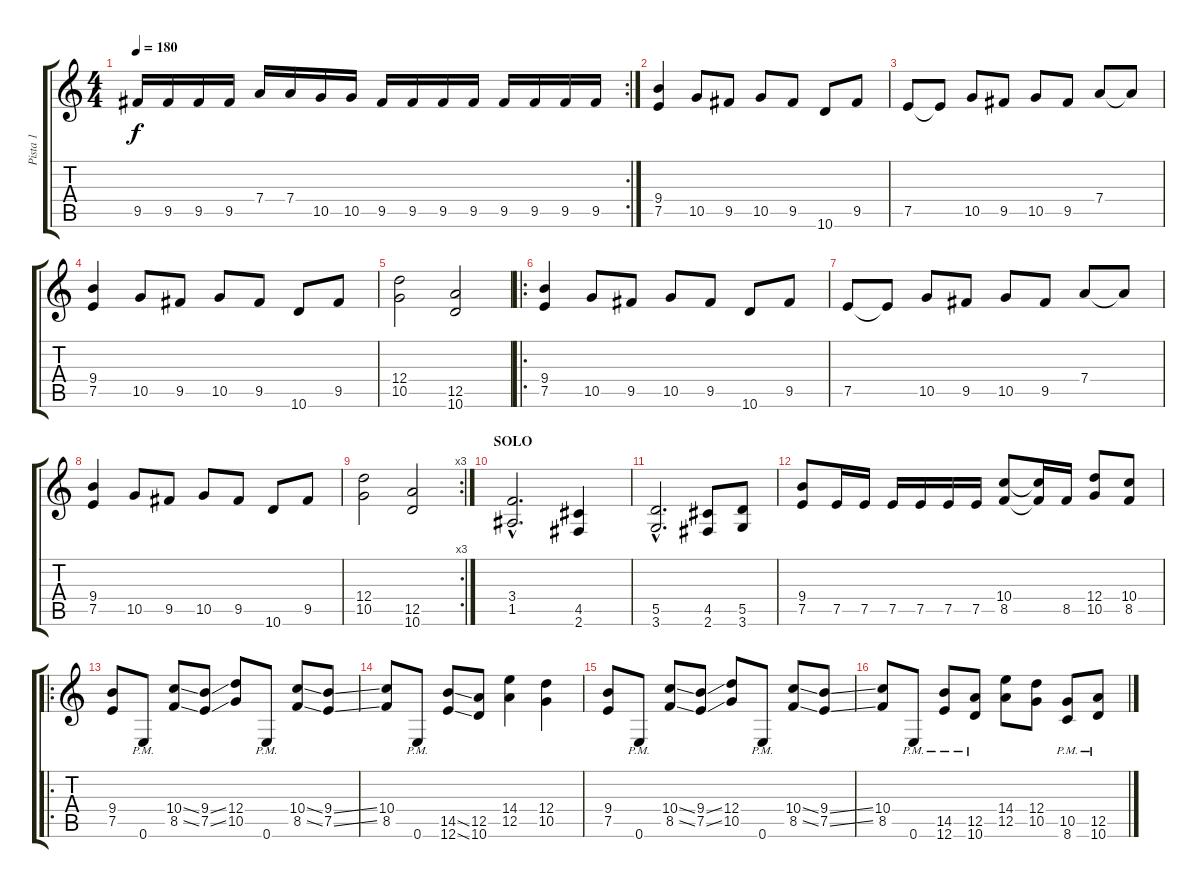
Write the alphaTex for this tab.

\track ("Pista 1" "Pista 1") {instrument distortionguitar}
\staff {score tabs}
\tuning (E4 B3 G3 D3 A2 E2) {hide}
\rc 2
\ts (4 4)
\tempo 180
\clef g2
\ks c
9.5.16{dy f} 9.5.16 9.5.16 9.5.16 7.4.16 7.4.16 10.5.16 10.5.16 9.5.16 9.5.16 9.5.16 9.5.16 9.5.16 9.5.16 9.5.16 9.5.16 |
(9.4 7.5).4 10.5.8 9.5.8 10.5.8 9.5.8 10.6.8 9.5.8 |
7.5.8 7.5{t}.8 10.5.8 9.5.8 10.5.8 9.5.8 7.4.8 7.4{t}.8 |
(9.4 7.5).4 10.5.8 9.5.8 10.5.8 9.5.8 10.6.8 9.5.8 |
(12.4 10.5).2 (12.5 10.6).2 |
\ro
(9.4 7.5).4 10.5.8 9.5.8 10.5.8 9.5.8 10.6.8 9.5.8 |
7.5.8 7.5{t}.8 10.5.8 9.5.8 10.5.8 9.5.8 7.4.8 7.4{t}.8 |
(9.4 7.5).4 10.5.8 9.5.8 10.5.8 9.5.8 10.6.8 9.5.8 |
\rc 3
(12.4 10.5).2 (12.5 10.6).2 |
\section ("" "SOLO")
(3.4{hac} 1.5{hac}).2{d} (4.5 2.6).4 |
(5.5{hac} 3.6{hac}).2{d} (4.5 2.6).8 (5.5 3.6).8 |
(9.4 7.5).8 7.5.16 7.5.16 7.5.16 7.5.16 7.5.16 7.5.16 (10.4 8.5).8 (10.4{t} 8.5{t}).16 8.5.16 (12.4 10.5).8 (10.4 8.5).8 |
\ro
(9.4 7.5).8 0.6{pm}.8 (10.4{ss} 8.5{ss}).8 (9.4{ss} 7.5{ss}).8 (12.4 10.5).8 0.6{pm}.8 (10.4{ss} 8.5{ss}).8 (9.4{ss} 7.5{ss}).8 |
(10.4 8.5).8 0.6{pm}.8 (14.5{ss} 12.6{ss}).8 (12.5 10.6).8 (14.4 12.5).4 (12.4 10.5).4 |
(9.4 7.5).8 0.6{pm}.8 (10.4{ss} 8.5{ss}).8 (9.4{ss} 7.5{ss}).8 (12.4 10.5).8 0.6{pm}.8 (10.4{ss} 8.5{ss}).8 (9.4{ss} 7.5{ss}).8 |
(10.4 8.5).8 0.6{pm}.8 (14.5{pm} 12.6{pm}).8 (12.5{pm} 10.6{pm}).8 (14.4 12.5).8 (12.4 10.5).8 (10.5{pm} 8.6{pm}).8 (12.5{pm} 10.6{pm}).8
